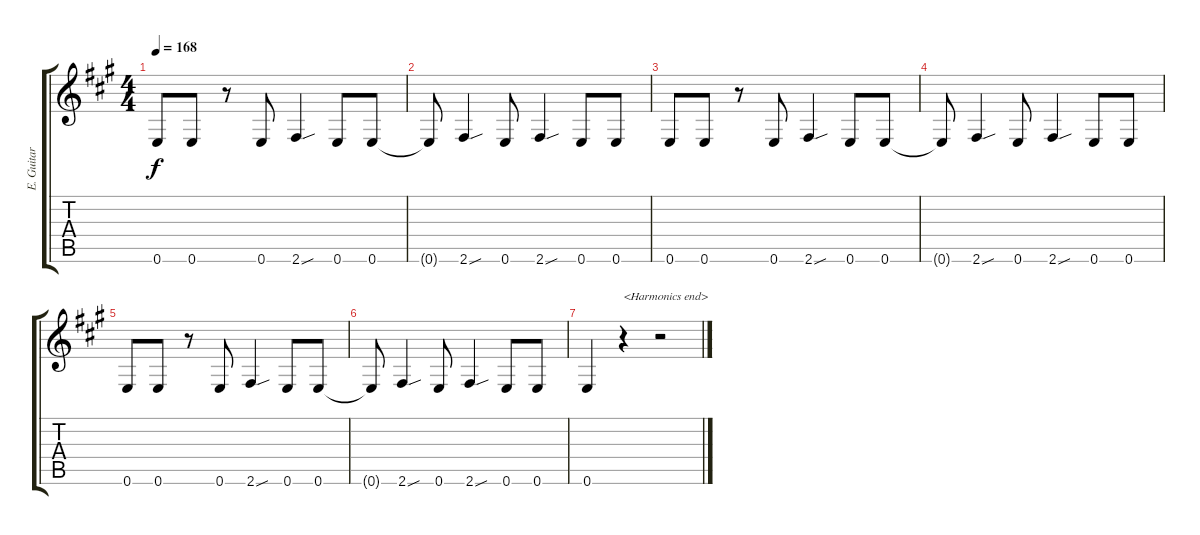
\track ("E. Guitar I" "E. Guitar ") {instrument overdrivenguitar}
\staff {score tabs}
\tuning (E4 B3 G3 D3 A2 E2) {hide}
\ts (4 4)
\tempo 168
\clef g2
\ks a
0.6.8{dy f} 0.6.8 r.8 0.6.8 2.6{sou}.4 0.6.8 0.6.8 |
0.6{t}.8 2.6{sou}.4 0.6.8 2.6{sou}.4 0.6.8 0.6.8 |
0.6.8 0.6.8 r.8 0.6.8 2.6{sou}.4 0.6.8 0.6.8 |
0.6{t}.8 2.6{sou}.4 0.6.8 2.6{sou}.4 0.6.8 0.6.8 |
0.6.8 0.6.8 r.8 0.6.8 2.6{sou}.4 0.6.8 0.6.8 |
0.6{t}.8 2.6{sou}.4 0.6.8 2.6{sou}.4 0.6.8 0.6.8 |
0.6.4 r.4{txt "<Harmonics end>"} r.2
